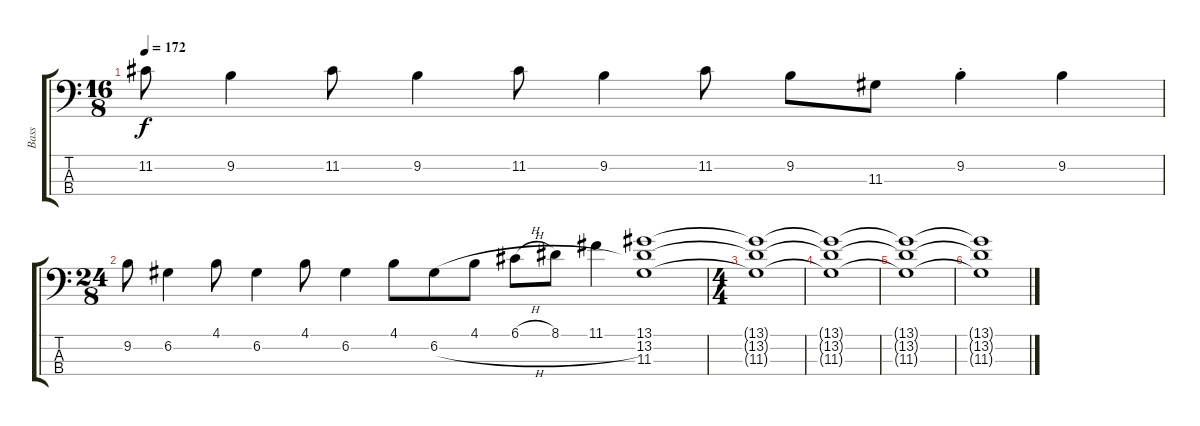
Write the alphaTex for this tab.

\track ("Bass" "Bass") {instrument electricbassfinger}
\staff {score tabs}
\tuning (G2 D2 A1 E1) {hide}
\ts (16 8)
\tempo 172
\clef f4
\ks c
11.2.8{dy f} 9.2.4 11.2.8 9.2.4 11.2.8 9.2.4 11.2.8 9.2.8 11.3.8 9.2{st}.4 9.2.4 |
\ts (24 8)
9.2.8 6.2.4 4.1.8 6.2.4 4.1.8 6.2.4 4.1.8 6.2{h}.8 4.1.8 6.1{h}.8 8.1.8 11.1.4 (13.1 13.2 11.3).1 |
\ts (4 4)
(13.1{t} 13.2{t} 11.3{t}).1 |
(13.1{t} 13.2{t} 11.3{t}).1 |
(13.1{t} 13.2{t} 11.3{t}).1 |
(13.1{t} 13.2{t} 11.3{t}).1
